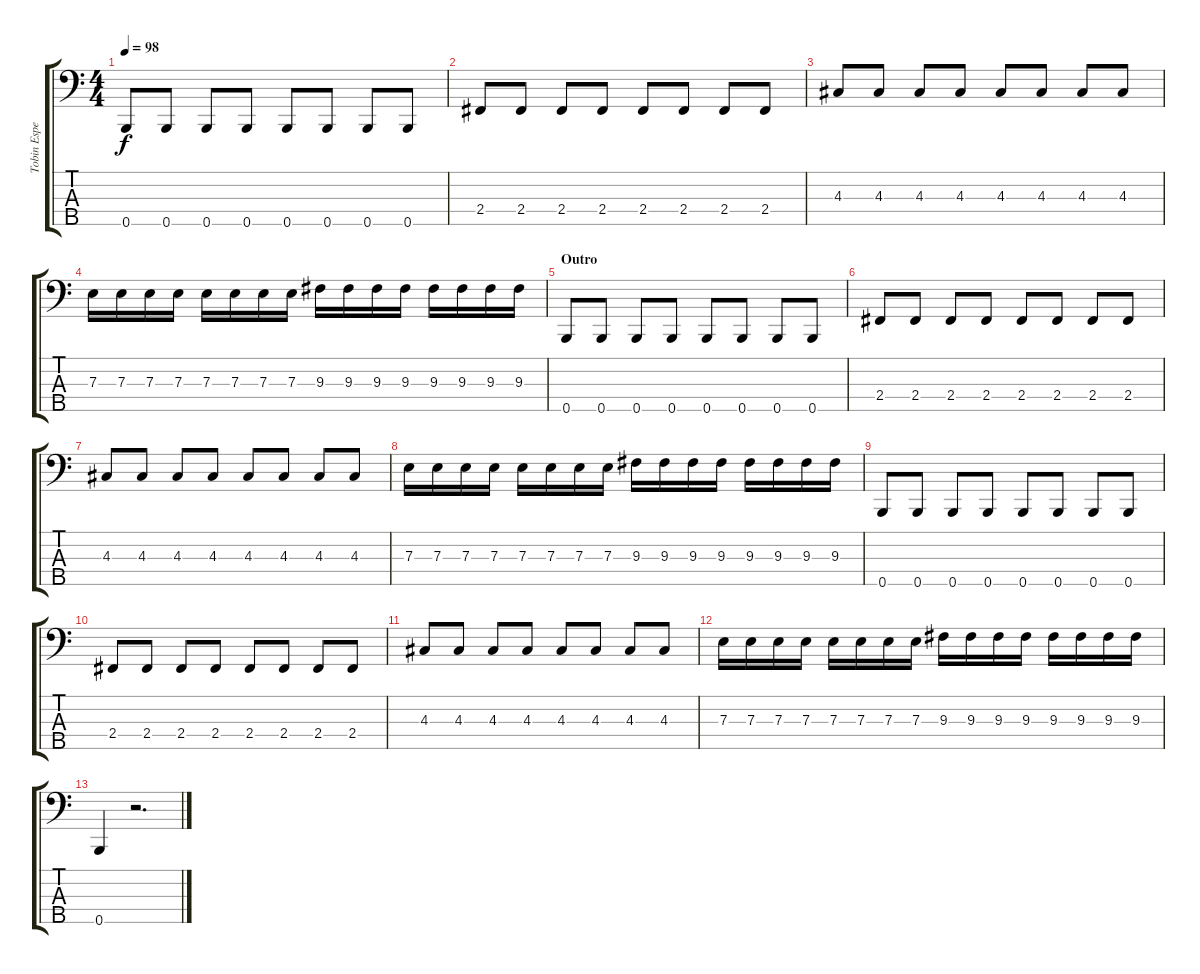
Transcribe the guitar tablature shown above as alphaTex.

\track ("Tobin Esperance - Bass" "Tobin Espe") {instrument electricbassfinger}
\staff {score tabs}
\tuning (G2 D2 A1 E1 B0) {hide}
\ts (4 4)
\tempo 98
\clef f4
\ks c
0.5.8{dy f} 0.5.8 0.5.8 0.5.8 0.5.8 0.5.8 0.5.8 0.5.8 |
2.4.8 2.4.8 2.4.8 2.4.8 2.4.8 2.4.8 2.4.8 2.4.8 |
4.3.8 4.3.8 4.3.8 4.3.8 4.3.8 4.3.8 4.3.8 4.3.8 |
7.3.16 7.3.16 7.3.16 7.3.16 7.3.16 7.3.16 7.3.16 7.3.16 9.3.16 9.3.16 9.3.16 9.3.16 9.3.16 9.3.16 9.3.16 9.3.16 |
\section ("" "Outro")
0.5.8 0.5.8 0.5.8 0.5.8 0.5.8 0.5.8 0.5.8 0.5.8 |
2.4.8 2.4.8 2.4.8 2.4.8 2.4.8 2.4.8 2.4.8 2.4.8 |
4.3.8 4.3.8 4.3.8 4.3.8 4.3.8 4.3.8 4.3.8 4.3.8 |
7.3.16 7.3.16 7.3.16 7.3.16 7.3.16 7.3.16 7.3.16 7.3.16 9.3.16 9.3.16 9.3.16 9.3.16 9.3.16 9.3.16 9.3.16 9.3.16 |
0.5.8 0.5.8 0.5.8 0.5.8 0.5.8 0.5.8 0.5.8 0.5.8 |
2.4.8 2.4.8 2.4.8 2.4.8 2.4.8 2.4.8 2.4.8 2.4.8 |
4.3.8 4.3.8 4.3.8 4.3.8 4.3.8 4.3.8 4.3.8 4.3.8 |
7.3.16 7.3.16 7.3.16 7.3.16 7.3.16 7.3.16 7.3.16 7.3.16 9.3.16 9.3.16 9.3.16 9.3.16 9.3.16 9.3.16 9.3.16 9.3.16 |
0.5.4 r.2{d}
